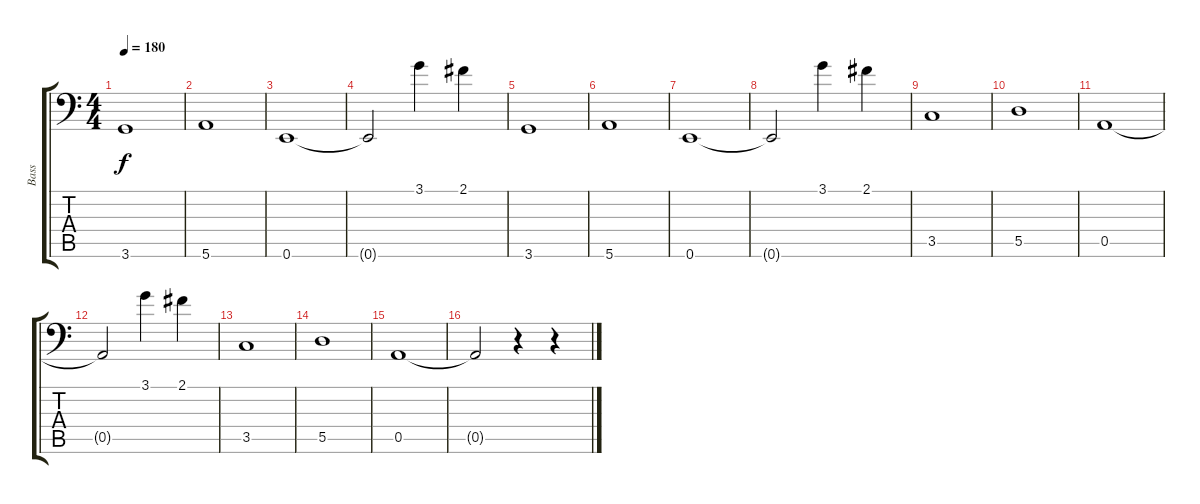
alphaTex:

\track ("Bass" "Bass") {instrument electricbassfinger}
\staff {score tabs}
\tuning (E3 B2 G2 D2 A1 E1) {hide}
\ts (4 4)
\tempo 180
\clef f4
\ks c
3.6.1{dy f} |
5.6.1 |
0.6.1 |
0.6{t}.2 3.1.4 2.1.4 |
3.6.1 |
5.6.1 |
0.6.1 |
0.6{t}.2 3.1.4 2.1.4 |
3.5.1 |
5.5.1 |
0.5.1 |
0.5{t}.2 3.1.4 2.1.4 |
3.5.1 |
5.5.1 |
0.5.1 |
0.5{t}.2 r.4 r.4
